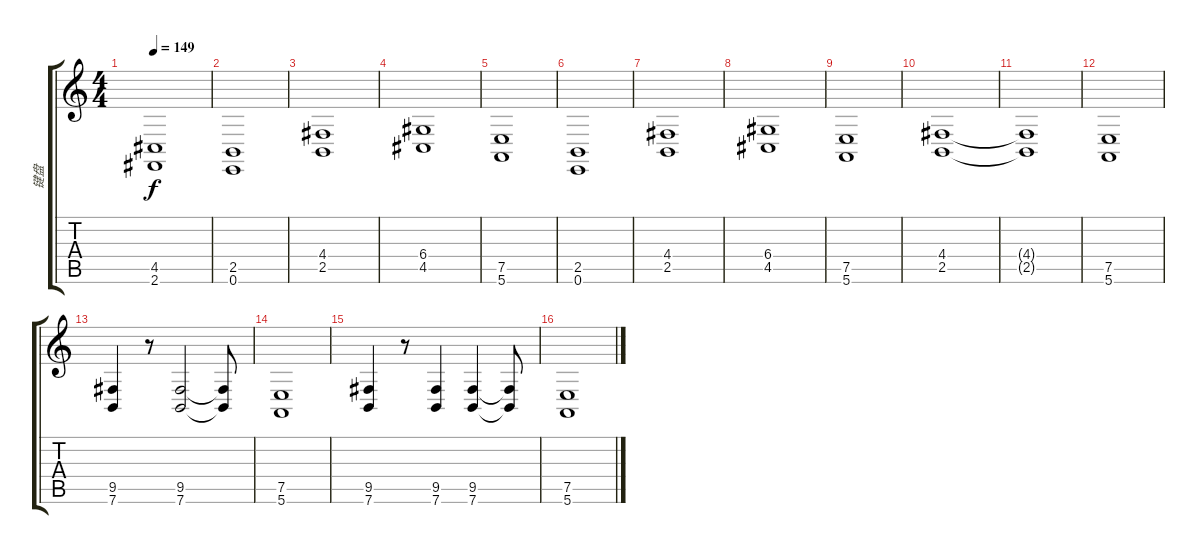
\track ("键盘" "键盘") {instrument drawbarorgan}
\staff {score tabs}
\tuning (E4 B3 G3 D3 A2 E2) {hide}
\ts (4 4)
\tempo 149
\clef g2
\ks c
(4.5 2.6).1{dy f} |
(2.5 0.6).1 |
(4.4 2.5).1 |
(6.4 4.5).1 |
(7.5 5.6).1 |
(2.5 0.6).1 |
(4.4 2.5).1 |
(6.4 4.5).1 |
(7.5 5.6).1 |
(4.4 2.5).1 |
(4.4{t} 2.5{t}).1 |
(7.5 5.6).1{volume 8} |
(9.5 7.6).4 r.8 (9.5 7.6).2 (9.5{t} 7.6{t}).8 |
(7.5 5.6).1 |
(9.5 7.6).4 r.8 (9.5 7.6).4 (9.5 7.6).4 (9.5{t} 7.6{t}).8 |
(7.5 5.6).1
